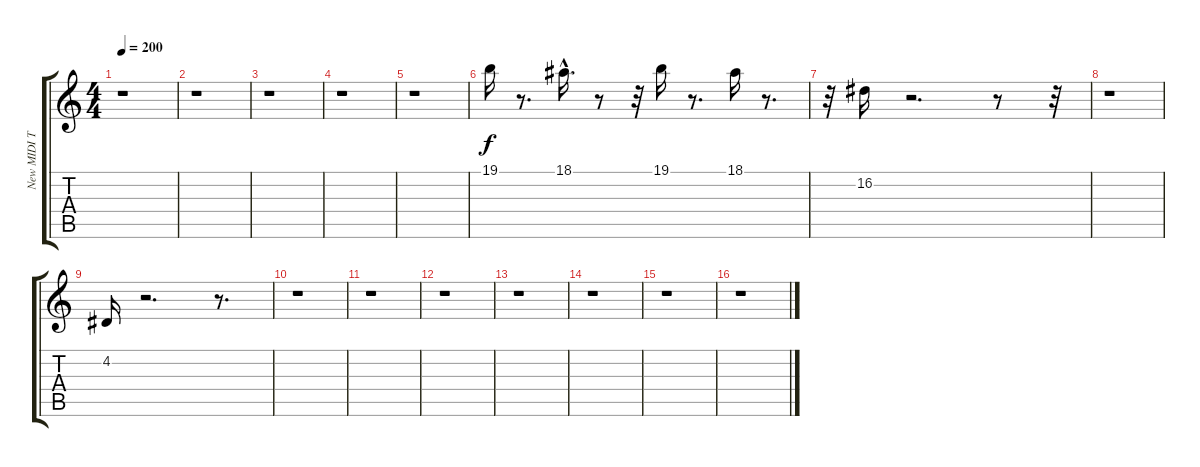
\track ("New MIDI Track" "New MIDI T") {instrument glockenspiel}
\staff {score tabs}
\tuning (E4 B3 G3 D3 A2 E2) {hide}
\ts (4 4)
\tempo 200
\clef g2
\ks c
r.1{dy f} |
r.1 |
r.1 |
r.1 |
r.1 |
19.1.16 r.8{d} 18.1{hac}.16{d} r.8 r.32 19.1.16 r.8{d} 18.1.16 r.8{d} |
r.32 16.2.16 r.2{d} r.8 r.32 |
r.1 |
4.2.16 r.2{d} r.8{d} |
r.1 |
r.1 |
r.1 |
r.1 |
r.1 |
r.1 |
r.1
